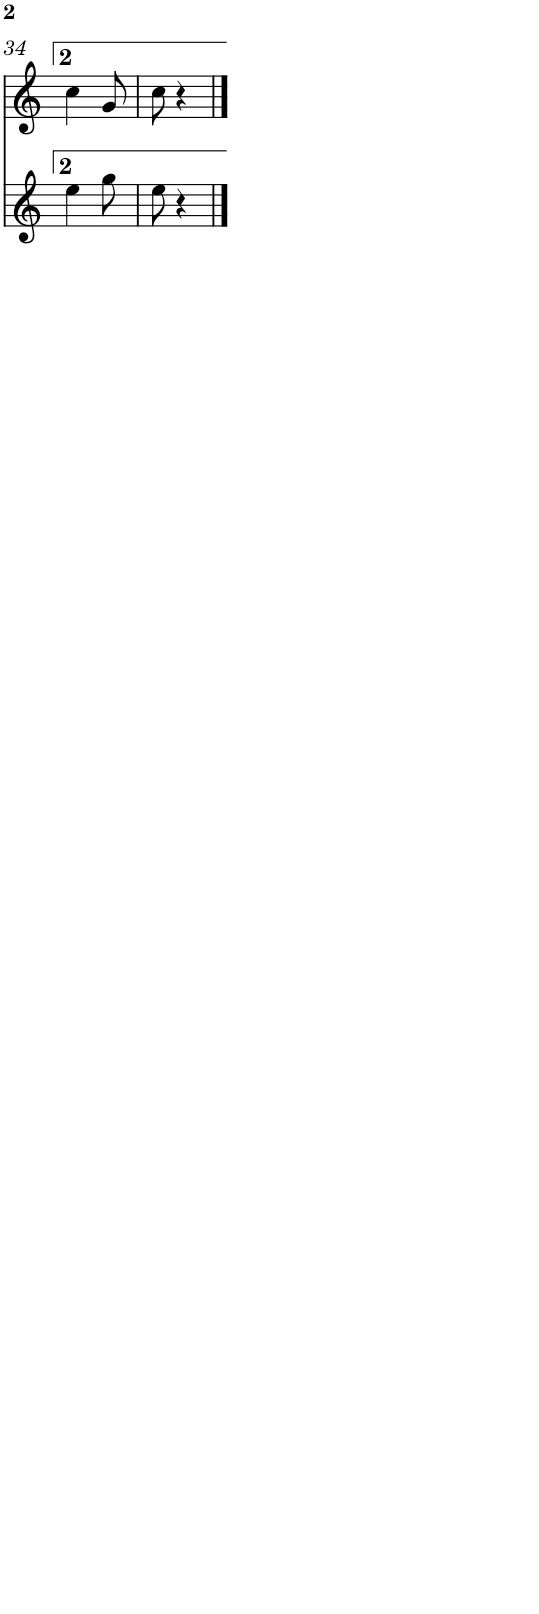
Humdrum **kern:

**kern	**kern
*part2	*part1
*staff2	*staff1
*I"Gralla 2	*I"Gralla 1
!!LO:PB:g=z
*clefG2	*clefG2
*k[]	*k[]
*M1/8	*M1/8
=34	=34
[8ee\	[8cc\
8ryy	8ryy
8gg\	8g/
=35	=35
8ee\	8cc\
8ee\]	8cc\]
4r	4r
==	==
*-	*-
